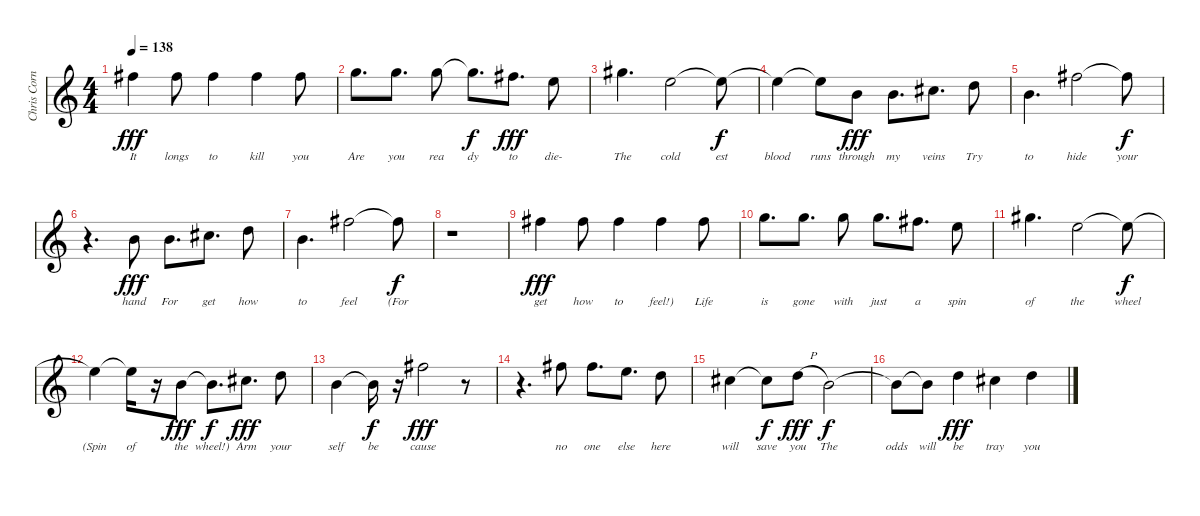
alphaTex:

\track ("Chris Cornell (Vocals)" "Chris Corn") {instrument electricguitarjazz}
\staff {score}
\tuning (E4 B3 G3 D3 A2 E2) {hide}
\ts (4 4)
\tempo 138
\clef g2
\ks c
2.1.4{lyrics (0 "It") lyrics (1 "") lyrics (2 "") lyrics (3 "") lyrics (4 "") dy fff} 2.1.8{lyrics (0 "longs") lyrics (1 "") lyrics (2 "") lyrics (3 "") lyrics (4 "")} 2.1.4{lyrics (0 "to") lyrics (1 "") lyrics (2 "") lyrics (3 "") lyrics (4 "")} 2.1.4{lyrics (0 "kill") lyrics (1 "") lyrics (2 "") lyrics (3 "") lyrics (4 "")} 2.1.8{lyrics (0 "you") lyrics (1 "") lyrics (2 "") lyrics (3 "") lyrics (4 "")} |
3.1.8{d lyrics (0 "Are") lyrics (1 "") lyrics (2 "") lyrics (3 "") lyrics (4 "")} 3.1.8{d lyrics (0 "you") lyrics (1 "") lyrics (2 "") lyrics (3 "") lyrics (4 "")} 3.1.8{lyrics (0 "rea") lyrics (1 "") lyrics (2 "") lyrics (3 "") lyrics (4 "")} 3.1{t}.8{d lyrics (0 "dy") lyrics (1 "") lyrics (2 "") lyrics (3 "") lyrics (4 "") dy f} 2.1.8{d lyrics (0 "to") lyrics (1 "") lyrics (2 "") lyrics (3 "") lyrics (4 "") dy fff} 0.1.8{lyrics (0 "die-") lyrics (1 "") lyrics (2 "") lyrics (3 "") lyrics (4 "")} |
4.1.4{d lyrics (0 "The") lyrics (1 "") lyrics (2 "") lyrics (3 "") lyrics (4 "")} 0.1.2{lyrics (0 "cold") lyrics (1 "") lyrics (2 "") lyrics (3 "") lyrics (4 "")} 0.1{t}.8{lyrics (0 "est") lyrics (1 "") lyrics (2 "") lyrics (3 "") lyrics (4 "") dy f} |
0.1{t}.4{lyrics (0 "blood") lyrics (1 "") lyrics (2 "") lyrics (3 "") lyrics (4 "")} 0.1{t}.8{lyrics (0 "runs") lyrics (1 "") lyrics (2 "") lyrics (3 "") lyrics (4 "")} 0.2.8{lyrics (0 "through") lyrics (1 "") lyrics (2 "") lyrics (3 "") lyrics (4 "") dy fff} 0.2.8{d lyrics (0 "my") lyrics (1 "") lyrics (2 "") lyrics (3 "") lyrics (4 "")} 2.2.8{d lyrics (0 "veins") lyrics (1 "") lyrics (2 "") lyrics (3 "") lyrics (4 "")} 3.2.8{lyrics (0 "Try") lyrics (1 "") lyrics (2 "") lyrics (3 "") lyrics (4 "")} |
0.2.4{d lyrics (0 "to") lyrics (1 "") lyrics (2 "") lyrics (3 "") lyrics (4 "")} 2.1.2{lyrics (0 "hide") lyrics (1 "") lyrics (2 "") lyrics (3 "") lyrics (4 "")} 2.1{t}.8{lyrics (0 "your") lyrics (1 "") lyrics (2 "") lyrics (3 "") lyrics (4 "") dy f} |
r.4{d} 0.2.8{lyrics (0 "hand") lyrics (1 "") lyrics (2 "") lyrics (3 "") lyrics (4 "") dy fff} 0.2.8{d lyrics (0 "For") lyrics (1 "") lyrics (2 "") lyrics (3 "") lyrics (4 "")} 2.2.8{d lyrics (0 "get") lyrics (1 "") lyrics (2 "") lyrics (3 "") lyrics (4 "")} 3.2.8{lyrics (0 "how") lyrics (1 "") lyrics (2 "") lyrics (3 "") lyrics (4 "")} |
0.2.4{d lyrics (0 "to") lyrics (1 "") lyrics (2 "") lyrics (3 "") lyrics (4 "")} 2.1.2{lyrics (0 "feel") lyrics (1 "") lyrics (2 "") lyrics (3 "") lyrics (4 "")} 2.1{t}.8{lyrics (0 "(For") lyrics (1 "") lyrics (2 "") lyrics (3 "") lyrics (4 "") dy f} |
r.1 |
2.1.4{lyrics (0 "get") lyrics (1 "") lyrics (2 "") lyrics (3 "") lyrics (4 "") dy fff} 2.1.8{lyrics (0 "how") lyrics (1 "") lyrics (2 "") lyrics (3 "") lyrics (4 "")} 2.1.4{lyrics (0 "to") lyrics (1 "") lyrics (2 "") lyrics (3 "") lyrics (4 "")} 2.1.4{lyrics (0 "feel!)") lyrics (1 "") lyrics (2 "") lyrics (3 "") lyrics (4 "")} 2.1.8{lyrics (0 "Life") lyrics (1 "") lyrics (2 "") lyrics (3 "") lyrics (4 "")} |
3.1.8{d lyrics (0 "is") lyrics (1 "") lyrics (2 "") lyrics (3 "") lyrics (4 "")} 3.1.8{d lyrics (0 "gone") lyrics (1 "") lyrics (2 "") lyrics (3 "") lyrics (4 "")} 3.1.8{lyrics (0 "with") lyrics (1 "") lyrics (2 "") lyrics (3 "") lyrics (4 "")} 3.1.8{d lyrics (0 "just") lyrics (1 "") lyrics (2 "") lyrics (3 "") lyrics (4 "")} 2.1.8{d lyrics (0 "a") lyrics (1 "") lyrics (2 "") lyrics (3 "") lyrics (4 "")} 0.1.8{lyrics (0 "spin") lyrics (1 "") lyrics (2 "") lyrics (3 "") lyrics (4 "")} |
4.1.4{d lyrics (0 "of") lyrics (1 "") lyrics (2 "") lyrics (3 "") lyrics (4 "")} 0.1.2{lyrics (0 "the") lyrics (1 "") lyrics (2 "") lyrics (3 "") lyrics (4 "")} 0.1{t}.8{lyrics (0 "wheel") lyrics (1 "") lyrics (2 "") lyrics (3 "") lyrics (4 "") dy f} |
0.1{t}.4{lyrics (0 "(Spin") lyrics (1 "") lyrics (2 "") lyrics (3 "") lyrics (4 "")} 0.1{t}.16{lyrics (0 "of") lyrics (1 "") lyrics (2 "") lyrics (3 "") lyrics (4 "")} r.16 0.2.8{lyrics (0 "the") lyrics (1 "") lyrics (2 "") lyrics (3 "") lyrics (4 "") dy fff} 0.2{t}.8{d lyrics (0 "wheel!)") lyrics (1 "") lyrics (2 "") lyrics (3 "") lyrics (4 "") dy f} 2.2.8{d lyrics (0 "Arm") lyrics (1 "") lyrics (2 "") lyrics (3 "") lyrics (4 "") dy fff} 3.2.8{lyrics (0 "your") lyrics (1 "") lyrics (2 "") lyrics (3 "") lyrics (4 "")} |
0.2.4{lyrics (0 "self") lyrics (1 "") lyrics (2 "") lyrics (3 "") lyrics (4 "")} 0.2{t}.16{lyrics (0 "be") lyrics (1 "") lyrics (2 "") lyrics (3 "") lyrics (4 "") dy f} r.16 2.1.2{lyrics (0 "cause") lyrics (1 "") lyrics (2 "") lyrics (3 "") lyrics (4 "") dy fff} r.8 |
r.4{d} 2.1.8{lyrics (0 "no") lyrics (1 "") lyrics (2 "") lyrics (3 "") lyrics (4 "")} 2.1.8{d lyrics (0 "one") lyrics (1 "") lyrics (2 "") lyrics (3 "") lyrics (4 "")} 0.1.8{d lyrics (0 "else") lyrics (1 "") lyrics (2 "") lyrics (3 "") lyrics (4 "")} 3.2.8{lyrics (0 "here") lyrics (1 "") lyrics (2 "") lyrics (3 "") lyrics (4 "")} |
2.2.4{lyrics (0 "will") lyrics (1 "") lyrics (2 "") lyrics (3 "") lyrics (4 "")} 2.2{t}.8{lyrics (0 "save") lyrics (1 "") lyrics (2 "") lyrics (3 "") lyrics (4 "") dy f} 3.2{h}.8{lyrics (0 "you") lyrics (1 "") lyrics (2 "") lyrics (3 "") lyrics (4 "") dy fff} 0.2.2{lyrics (0 "The") lyrics (1 "") lyrics (2 "") lyrics (3 "") lyrics (4 "") dy f} |
0.2{t}.8{lyrics (0 "odds") lyrics (1 "") lyrics (2 "") lyrics (3 "") lyrics (4 "")} 0.2{t}.8{lyrics (0 "will") lyrics (1 "") lyrics (2 "") lyrics (3 "") lyrics (4 "")} 3.2.4{lyrics (0 "be") lyrics (1 "") lyrics (2 "") lyrics (3 "") lyrics (4 "") dy fff} 2.2.4{lyrics (0 "tray") lyrics (1 "") lyrics (2 "") lyrics (3 "") lyrics (4 "")} 3.2.4{lyrics (0 "you") lyrics (1 "") lyrics (2 "") lyrics (3 "") lyrics (4 "")}
